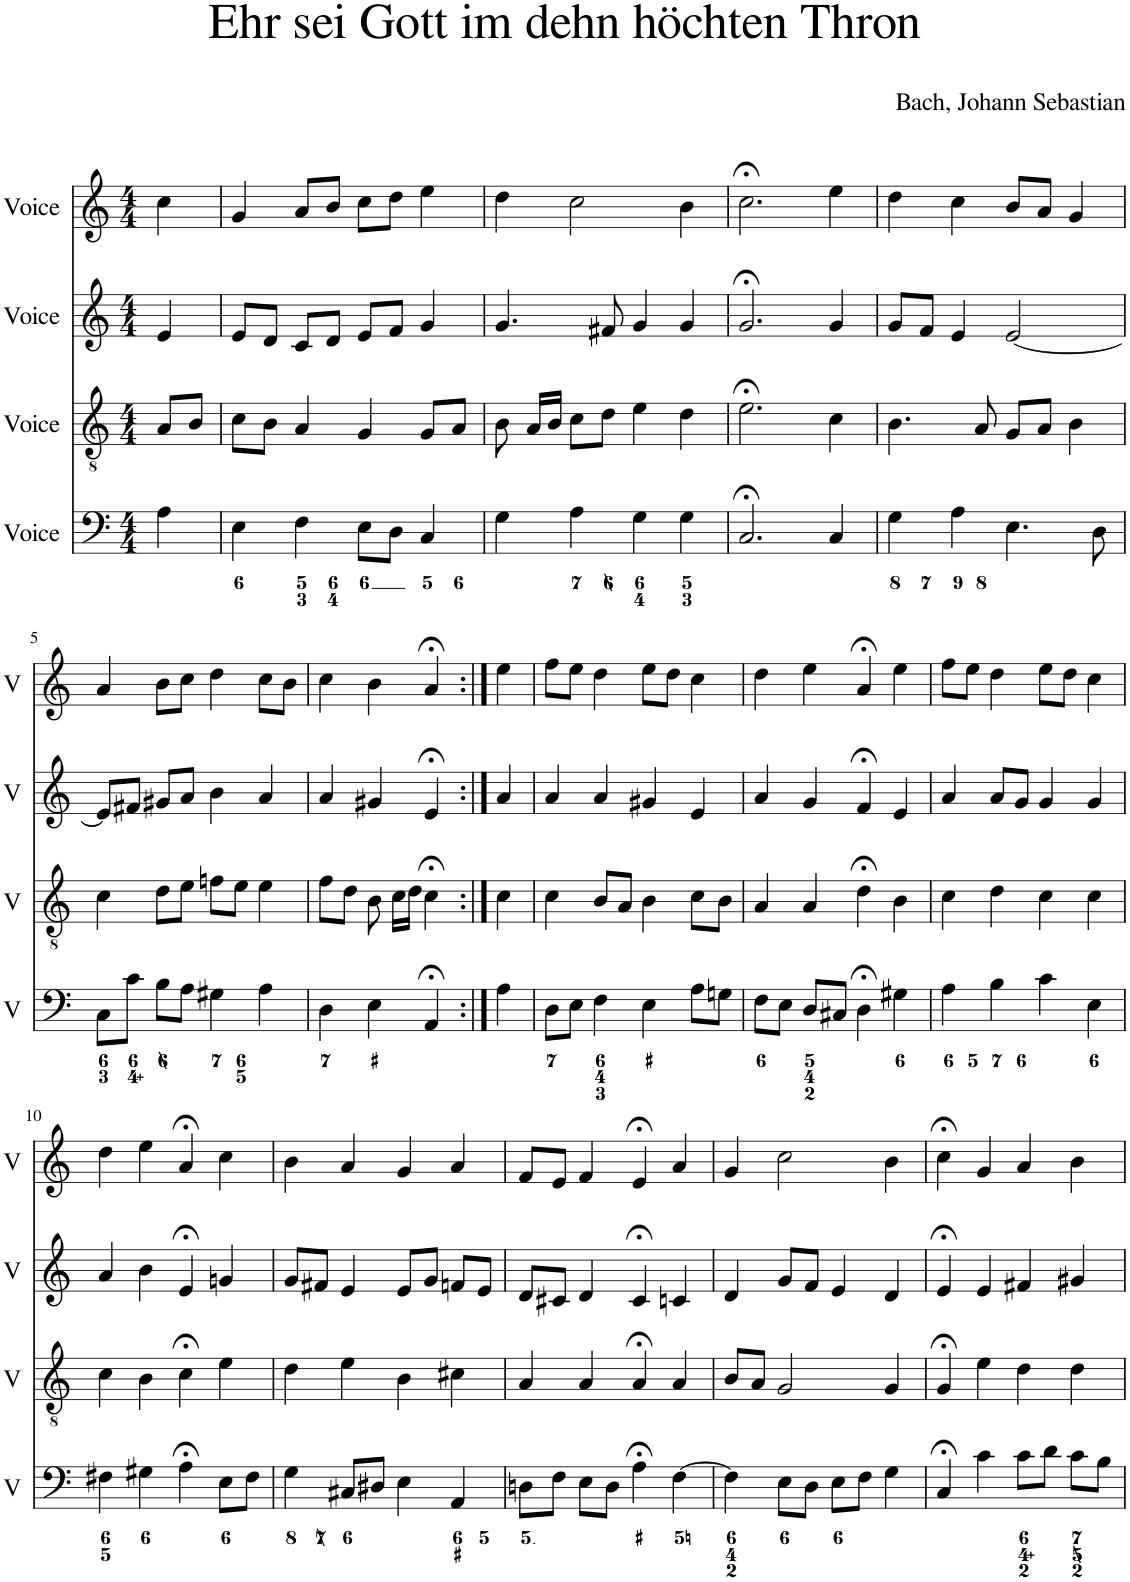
**kern	**kern	**kern	**kern
*part4	*part3	*part2	*part1
*staff4	*staff3	*staff2	*staff1
*I"Voice	*I"Voice	*I"Voice	*I"Voice
*I'V	*I'V	*I'V	*I'V
*clefF4	*clefGv2	*clefG2	*clefG2
*k[]	*k[]	*k[]	*k[]
*M4/4	*M4/4	*M4/4	*M4/4
=	=	=	=
4A\	8A/L	4e/	4cc\
.	8B/J	.	.
=1	=1	=1	=1
4E\	8c\L	8e/L	4g/
.	8B\J	8d/J	.
4F\	4A/	8c/L	8a/L
.	.	8d/J	8b/J
8E\L	4G/	8e/L	8cc\L
8D\J	.	8f/J	8dd\J
4C/	8G/L	4g/	4ee\
.	8A/J	.	.
=2	=2	=2	=2
4G\	8B\	4.g/	4dd\
.	16A/LL	.	.
.	16B/JJ	.	.
4A\	8c\L	.	2cc\
.	8d\J	8f#X/	.
4G\	4e\	4g/	.
4G\	4d\	4g/	4b\
=3	=3	=3	=3
2.C;</	2.e;<\	2.g;</	2.cc;<\
4C/	4c\	4g/	4ee\
=4	=4	=4	=4
4G\	4.B\	8g/L	4dd\
.	.	8f/J	.
4A\	.	4e/	4cc\
.	8A/	.	.
4.E\	8G/L	[2e/	8b/L
.	8A/J	.	8a/J
.	4B\	.	4g/
8D\	.	.	.
!!LO:LB:g=z
=5	=5	=5	=5
8C\L	4c\	8e/L]	4a/
8c\J	.	8f#X/J	.
8B\L	8d\L	8g#X/L	8b\L
8A\J	8e\J	8a/J	8cc\J
4G#X\	8fn\L	4b\	4dd\
.	8e\J	.	.
4A\	4e\	4a/	8cc\L
.	.	.	8b\J
=6	=6	=6	=6
4D\	8f\L	4a/	4cc\
.	8d\J	.	.
4E\	8B\	4g#X/	4b\
.	16c\LL	.	.
.	16d\JJ	.	.
4AA;</	4c;<\	4e;</	4a;</
=6X1:|!	=6X1:|!	=6X1:|!	=6X1:|!
4A\	4c\	4a/	4ee\
=7	=7	=7	=7
8D\L	4c\	4a/	8ff\L
8E\J	.	.	8ee\J
4F\	8B/L	4a/	4dd\
.	8A/J	.	.
4E\	4B\	4g#X/	8ee\L
.	.	.	8dd\J
8A\L	8c\L	4e/	4cc\
8Gn\J	8B\J	.	.
=8	=8	=8	=8
8F\L	4A/	4a/	4dd\
8E\J	.	.	.
8D/L	4A/	4g/	4ee\
8C#X/J	.	.	.
4D;<\	4d;<\	4f;</	4a;</
4G#X\	4B\	4e/	4ee\
=9	=9	=9	=9
4A\	4c\	4a/	8ff\L
.	.	.	8ee\J
4B\	4d\	8a/L	4dd\
.	.	8g/J	.
4c\	4c\	4g/	8ee\L
.	.	.	8dd\J
4E\	4c\	4g/	4cc\
!!LO:LB:g=z
=10	=10	=10	=10
4F#X\	4c\	4a/	4dd\
4G#X\	4B\	4b\	4ee\
4A;<\	4c;<\	4e;</	4a;</
8E\L	4e\	4gn/	4cc\
8F#\J	.	.	.
=11	=11	=11	=11
4G\	4d\	8g/L	4b\
.	.	8f#X/J	.
8C#X/L	4e\	4e/	4a/
8D#X/J	.	.	.
4E\	4B\	8e/L	4g/
.	.	8g/J	.
4AA/	4c#X\	8fn/L	4a/
.	.	8e/J	.
=12	=12	=12	=12
8Dn\L	4A/	8d/L	8f/L
8F\J	.	8c#X/J	8e/J
8E\L	4A/	4d/	4f/
8D\J	.	.	.
4A;<\	4A;</	4c#;</	4e;</
[4F\	4A/	4cn/	4a/
=13	=13	=13	=13
4F\]	8B/L	4d/	4g/
.	8A/J	.	.
8E\L	2G/	8g/L	2cc\
8D\J	.	8f/J	.
8E\L	.	4e/	.
8F\J	.	.	.
4G\	4G/	4d/	4b\
=14	=14	=14	=14
4C;</	4G;</	4e;</	4cc;<\
4c\	4e\	4e/	4g/
8c\L	4d\	4f#X/	4a/
8d\J	.	.	.
8c\L	4d\	4g#X/	4b\
8B\J	.	.	.
=	=	=	=
*-	*-	*-	*-
